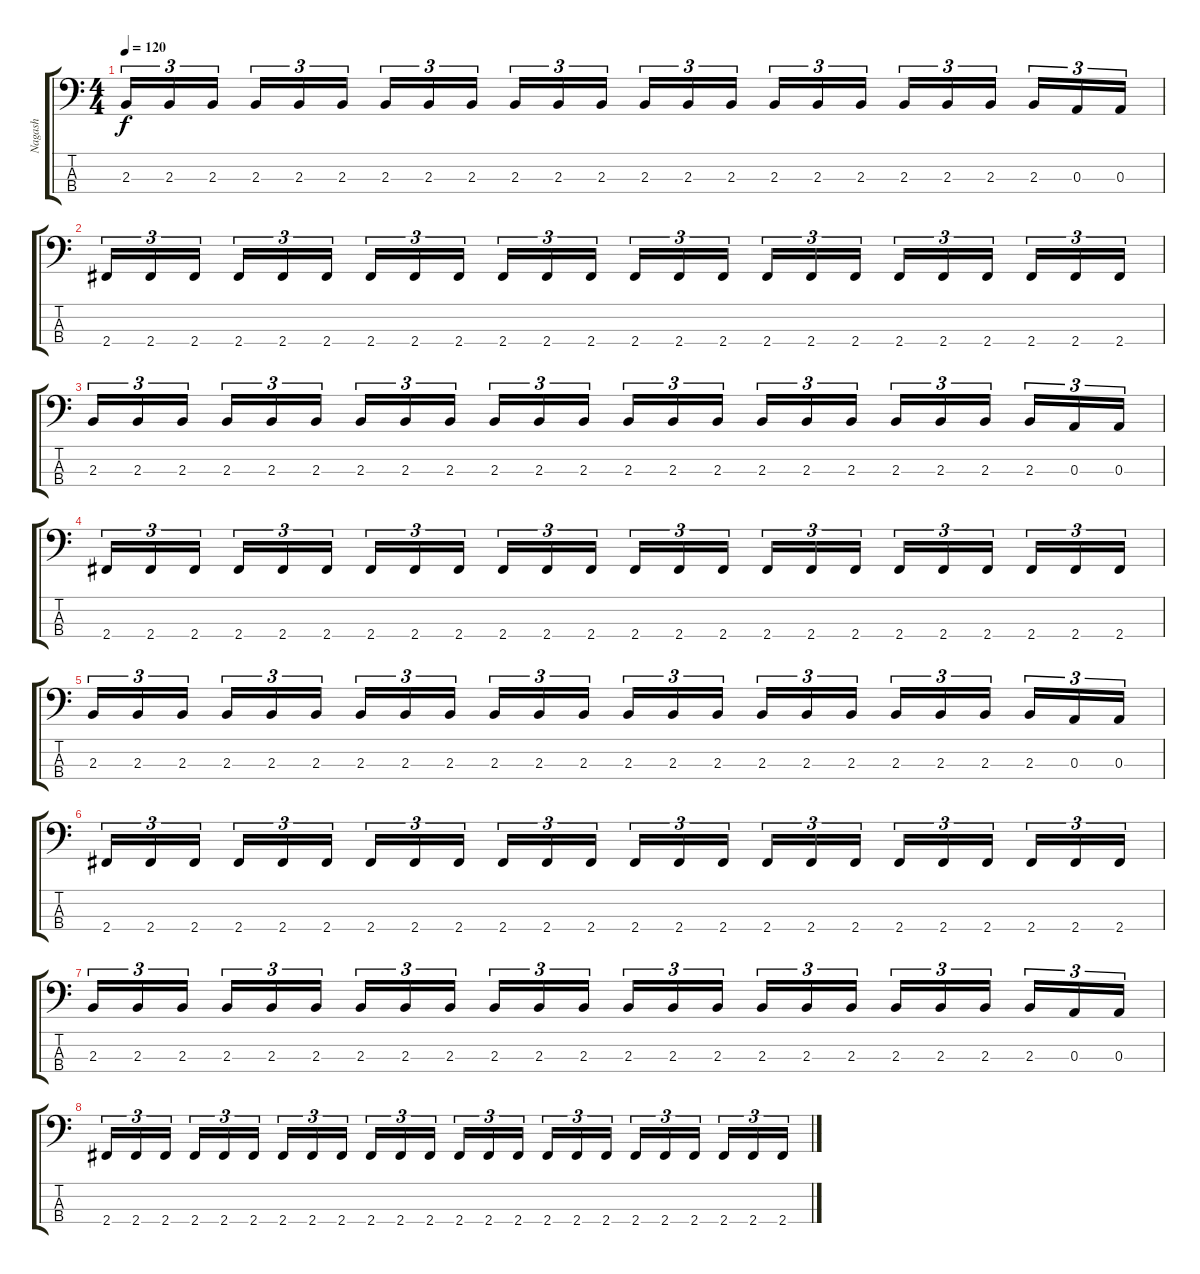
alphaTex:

\track ("Nagash" "Nagash") {instrument electricbassfinger}
\staff {score tabs}
\tuning (G2 D2 A1 E1) {hide}
\ts (4 4)
\tempo 120
\clef f4
\ks c
2.3.16{tu (3 2) dy f instrument electricbassfinger} 2.3.16{tu (3 2)} 2.3.16{tu (3 2)} 2.3.16{tu (3 2)} 2.3.16{tu (3 2)} 2.3.16{tu (3 2)} 2.3.16{tu (3 2)} 2.3.16{tu (3 2)} 2.3.16{tu (3 2)} 2.3.16{tu (3 2)} 2.3.16{tu (3 2)} 2.3.16{tu (3 2)} 2.3.16{tu (3 2)} 2.3.16{tu (3 2)} 2.3.16{tu (3 2)} 2.3.16{tu (3 2)} 2.3.16{tu (3 2)} 2.3.16{tu (3 2)} 2.3.16{tu (3 2)} 2.3.16{tu (3 2)} 2.3.16{tu (3 2)} 2.3.16{tu (3 2)} 0.3.16{tu (3 2)} 0.3.16{tu (3 2)} |
2.4.16{tu (3 2)} 2.4.16{tu (3 2)} 2.4.16{tu (3 2)} 2.4.16{tu (3 2)} 2.4.16{tu (3 2)} 2.4.16{tu (3 2)} 2.4.16{tu (3 2)} 2.4.16{tu (3 2)} 2.4.16{tu (3 2)} 2.4.16{tu (3 2)} 2.4.16{tu (3 2)} 2.4.16{tu (3 2)} 2.4.16{tu (3 2)} 2.4.16{tu (3 2)} 2.4.16{tu (3 2)} 2.4.16{tu (3 2)} 2.4.16{tu (3 2)} 2.4.16{tu (3 2)} 2.4.16{tu (3 2)} 2.4.16{tu (3 2)} 2.4.16{tu (3 2)} 2.4.16{tu (3 2)} 2.4.16{tu (3 2)} 2.4.16{tu (3 2)} |
2.3.16{tu (3 2)} 2.3.16{tu (3 2)} 2.3.16{tu (3 2)} 2.3.16{tu (3 2)} 2.3.16{tu (3 2)} 2.3.16{tu (3 2)} 2.3.16{tu (3 2)} 2.3.16{tu (3 2)} 2.3.16{tu (3 2)} 2.3.16{tu (3 2)} 2.3.16{tu (3 2)} 2.3.16{tu (3 2)} 2.3.16{tu (3 2)} 2.3.16{tu (3 2)} 2.3.16{tu (3 2)} 2.3.16{tu (3 2)} 2.3.16{tu (3 2)} 2.3.16{tu (3 2)} 2.3.16{tu (3 2)} 2.3.16{tu (3 2)} 2.3.16{tu (3 2)} 2.3.16{tu (3 2)} 0.3.16{tu (3 2)} 0.3.16{tu (3 2)} |
2.4.16{tu (3 2)} 2.4.16{tu (3 2)} 2.4.16{tu (3 2)} 2.4.16{tu (3 2)} 2.4.16{tu (3 2)} 2.4.16{tu (3 2)} 2.4.16{tu (3 2)} 2.4.16{tu (3 2)} 2.4.16{tu (3 2)} 2.4.16{tu (3 2)} 2.4.16{tu (3 2)} 2.4.16{tu (3 2)} 2.4.16{tu (3 2)} 2.4.16{tu (3 2)} 2.4.16{tu (3 2)} 2.4.16{tu (3 2)} 2.4.16{tu (3 2)} 2.4.16{tu (3 2)} 2.4.16{tu (3 2)} 2.4.16{tu (3 2)} 2.4.16{tu (3 2)} 2.4.16{tu (3 2)} 2.4.16{tu (3 2)} 2.4.16{tu (3 2)} |
2.3.16{tu (3 2)} 2.3.16{tu (3 2)} 2.3.16{tu (3 2)} 2.3.16{tu (3 2)} 2.3.16{tu (3 2)} 2.3.16{tu (3 2)} 2.3.16{tu (3 2)} 2.3.16{tu (3 2)} 2.3.16{tu (3 2)} 2.3.16{tu (3 2)} 2.3.16{tu (3 2)} 2.3.16{tu (3 2)} 2.3.16{tu (3 2)} 2.3.16{tu (3 2)} 2.3.16{tu (3 2)} 2.3.16{tu (3 2)} 2.3.16{tu (3 2)} 2.3.16{tu (3 2)} 2.3.16{tu (3 2)} 2.3.16{tu (3 2)} 2.3.16{tu (3 2)} 2.3.16{tu (3 2)} 0.3.16{tu (3 2)} 0.3.16{tu (3 2)} |
2.4.16{tu (3 2)} 2.4.16{tu (3 2)} 2.4.16{tu (3 2)} 2.4.16{tu (3 2)} 2.4.16{tu (3 2)} 2.4.16{tu (3 2)} 2.4.16{tu (3 2)} 2.4.16{tu (3 2)} 2.4.16{tu (3 2)} 2.4.16{tu (3 2)} 2.4.16{tu (3 2)} 2.4.16{tu (3 2)} 2.4.16{tu (3 2)} 2.4.16{tu (3 2)} 2.4.16{tu (3 2)} 2.4.16{tu (3 2)} 2.4.16{tu (3 2)} 2.4.16{tu (3 2)} 2.4.16{tu (3 2)} 2.4.16{tu (3 2)} 2.4.16{tu (3 2)} 2.4.16{tu (3 2)} 2.4.16{tu (3 2)} 2.4.16{tu (3 2)} |
2.3.16{tu (3 2)} 2.3.16{tu (3 2)} 2.3.16{tu (3 2)} 2.3.16{tu (3 2)} 2.3.16{tu (3 2)} 2.3.16{tu (3 2)} 2.3.16{tu (3 2)} 2.3.16{tu (3 2)} 2.3.16{tu (3 2)} 2.3.16{tu (3 2)} 2.3.16{tu (3 2)} 2.3.16{tu (3 2)} 2.3.16{tu (3 2)} 2.3.16{tu (3 2)} 2.3.16{tu (3 2)} 2.3.16{tu (3 2)} 2.3.16{tu (3 2)} 2.3.16{tu (3 2)} 2.3.16{tu (3 2)} 2.3.16{tu (3 2)} 2.3.16{tu (3 2)} 2.3.16{tu (3 2)} 0.3.16{tu (3 2)} 0.3.16{tu (3 2)} |
2.4.16{tu (3 2)} 2.4.16{tu (3 2)} 2.4.16{tu (3 2)} 2.4.16{tu (3 2)} 2.4.16{tu (3 2)} 2.4.16{tu (3 2)} 2.4.16{tu (3 2)} 2.4.16{tu (3 2)} 2.4.16{tu (3 2)} 2.4.16{tu (3 2)} 2.4.16{tu (3 2)} 2.4.16{tu (3 2)} 2.4.16{tu (3 2)} 2.4.16{tu (3 2)} 2.4.16{tu (3 2)} 2.4.16{tu (3 2)} 2.4.16{tu (3 2)} 2.4.16{tu (3 2)} 2.4.16{tu (3 2)} 2.4.16{tu (3 2)} 2.4.16{tu (3 2)} 2.4.16{tu (3 2)} 2.4.16{tu (3 2)} 2.4.16{tu (3 2)}
